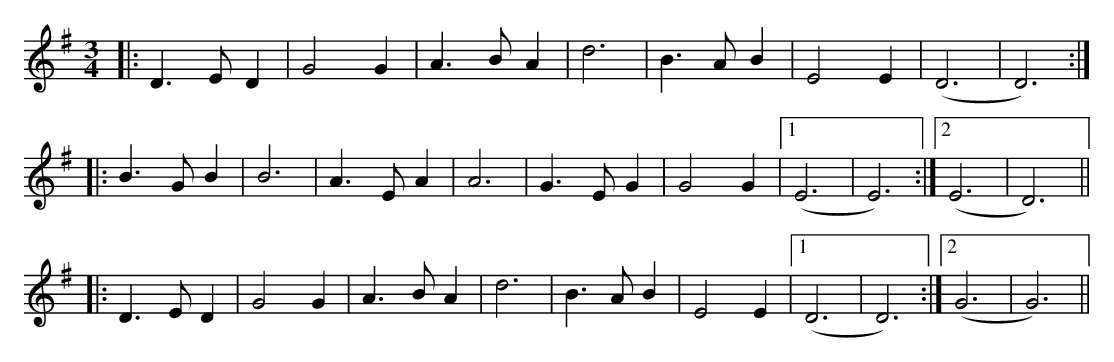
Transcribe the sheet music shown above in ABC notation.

X:1
M:3/4
K:G
|:D3ED2|G4G2|A3BA2|d6|B3AB2|E4 E2|(D6|D6):|
|:B3GB2|B6|A3EA2|A6|G3EG2|G4G2|1 (E6|E6):|2 (E6|D6)||
|:D3ED2|G4G2|A3BA2|d6|B3AB2|E4E2|1 (D6|D6):|2 (G6|G6)||
